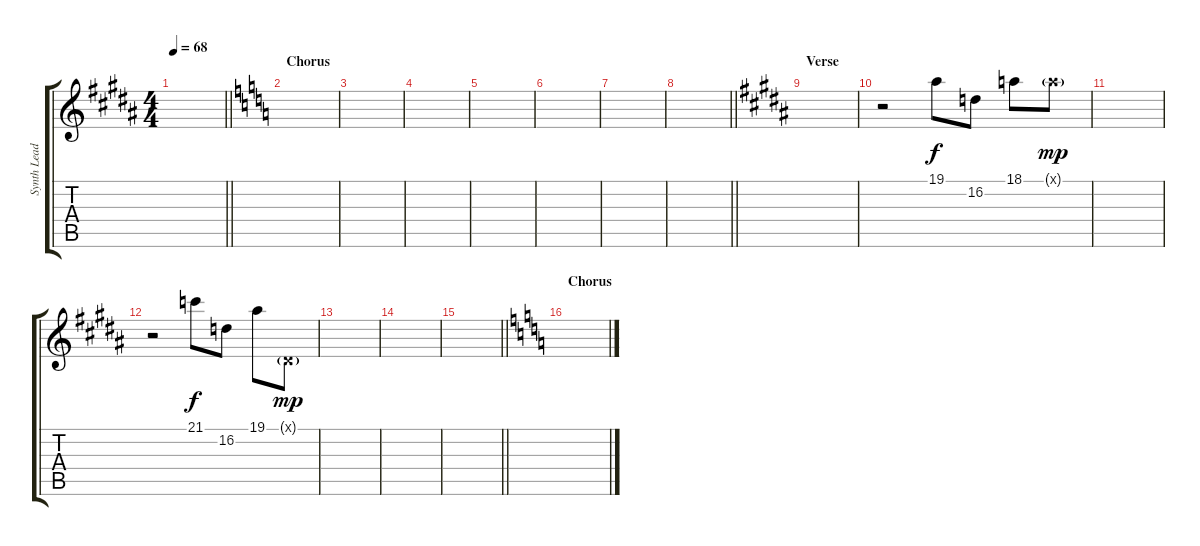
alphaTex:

\track ("Synth Lead" "Synth Lead") {instrument pad7halo}
\staff {score tabs}
\tuning (Eb4 Bb3 Gb3 Db3 Ab2 Eb2) {hide}
\ts (4 4)
\tempo 68
\clef g2
\barLineRight lightlight
\ks g#minor
|
\section ("" "Chorus")
\ks aminor
|
|
|
|
|
|
\barLineRight lightlight
|
\section ("" "Verse")
\ks g#minor
|
r.2 19.1.8{dy f} 16.2.8 18.1.8 18.1{g x}.8{dy mp} |
|
r.2 21.1.8{dy f} 16.2.8 19.1.8 0.1{g x}.8{dy mp} |
|
|
\barLineRight lightlight
|
\section ("" "Chorus")
\ks aminor
